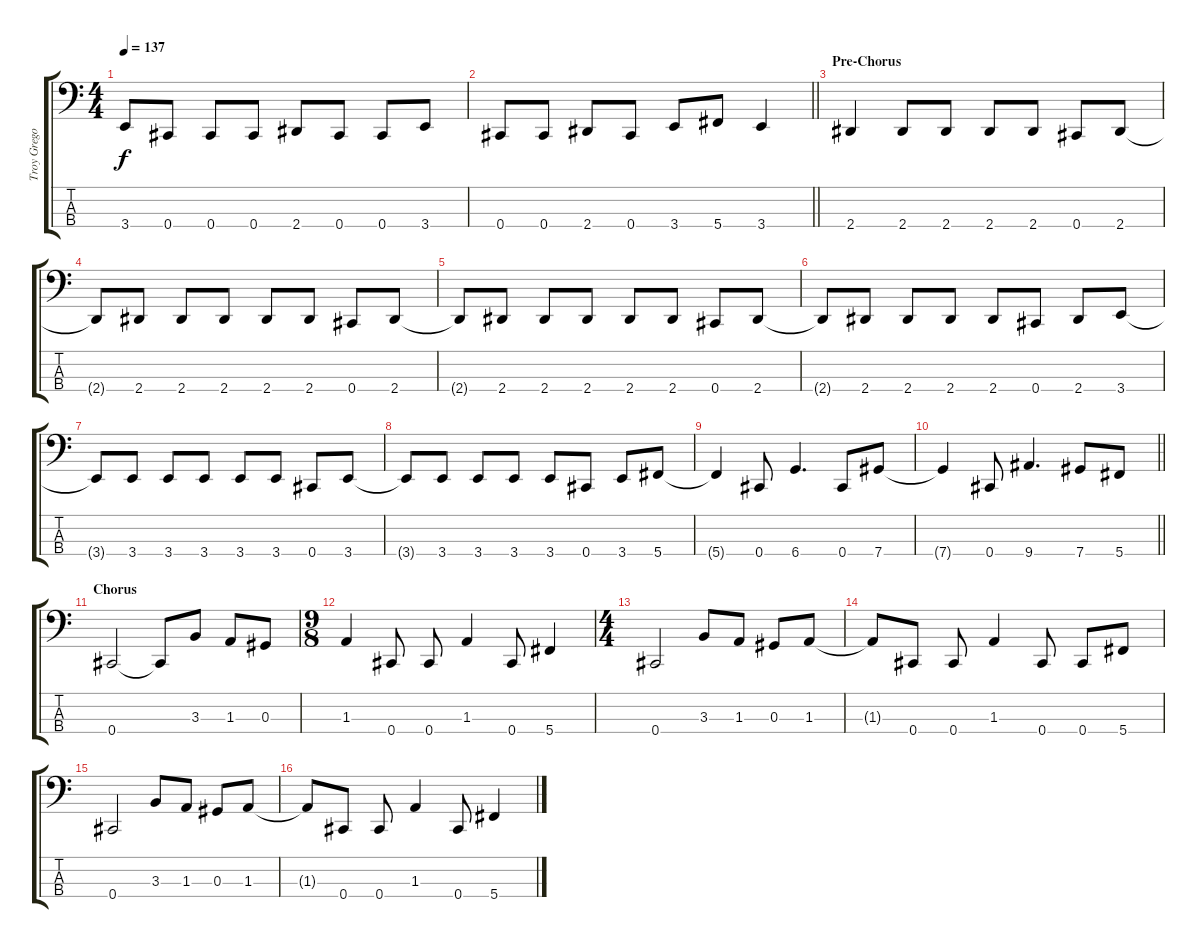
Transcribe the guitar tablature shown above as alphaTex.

\track ("Troy Gregory" "Troy Grego") {instrument electricbassfinger}
\staff {score tabs}
\tuning (Gb2 Db2 Ab1 Db1) {hide}
\ts (4 4)
\tempo 137
\clef f4
\ks c
3.4.8{dy f} 0.4.8 0.4.8 0.4.8 2.4.8 0.4.8 0.4.8 3.4.8 |
\barLineRight lightlight
0.4.8 0.4.8 2.4.8 0.4.8 3.4.8 5.4.8 3.4.4 |
\section ("" "Pre-Chorus")
2.4.4 2.4.8 2.4.8 2.4.8 2.4.8 0.4.8 2.4.8 |
2.4{t}.8 2.4.8 2.4.8 2.4.8 2.4.8 2.4.8 0.4.8 2.4.8 |
2.4{t}.8 2.4.8 2.4.8 2.4.8 2.4.8 2.4.8 0.4.8 2.4.8 |
2.4{t}.8 2.4.8 2.4.8 2.4.8 2.4.8 0.4.8 2.4.8 3.4.8 |
3.4{t}.8 3.4.8 3.4.8 3.4.8 3.4.8 3.4.8 0.4.8 3.4.8 |
3.4{t}.8 3.4.8 3.4.8 3.4.8 3.4.8 0.4.8 3.4.8 5.4.8 |
5.4{t}.4 0.4.8 6.4.4{d} 0.4.8 7.4.8 |
\barLineRight lightlight
7.4{t}.4 0.4.8 9.4.4{d} 7.4.8 5.4.8 |
\section ("" "Chorus")
0.4.2 0.4{t}.8 3.3.8 1.3.8 0.3.8 |
\ts (9 8)
1.3.4 0.4.8 0.4.8 1.3.4 0.4.8 5.4.4 |
\ts (4 4)
0.4.2 3.3.8 1.3.8 0.3.8 1.3.8 |
1.3{t}.8 0.4.8 0.4.8 1.3.4 0.4.8 0.4.8 5.4.8 |
0.4.2 3.3.8 1.3.8 0.3.8 1.3.8 |
1.3{t}.8 0.4.8 0.4.8 1.3.4 0.4.8 5.4.4
